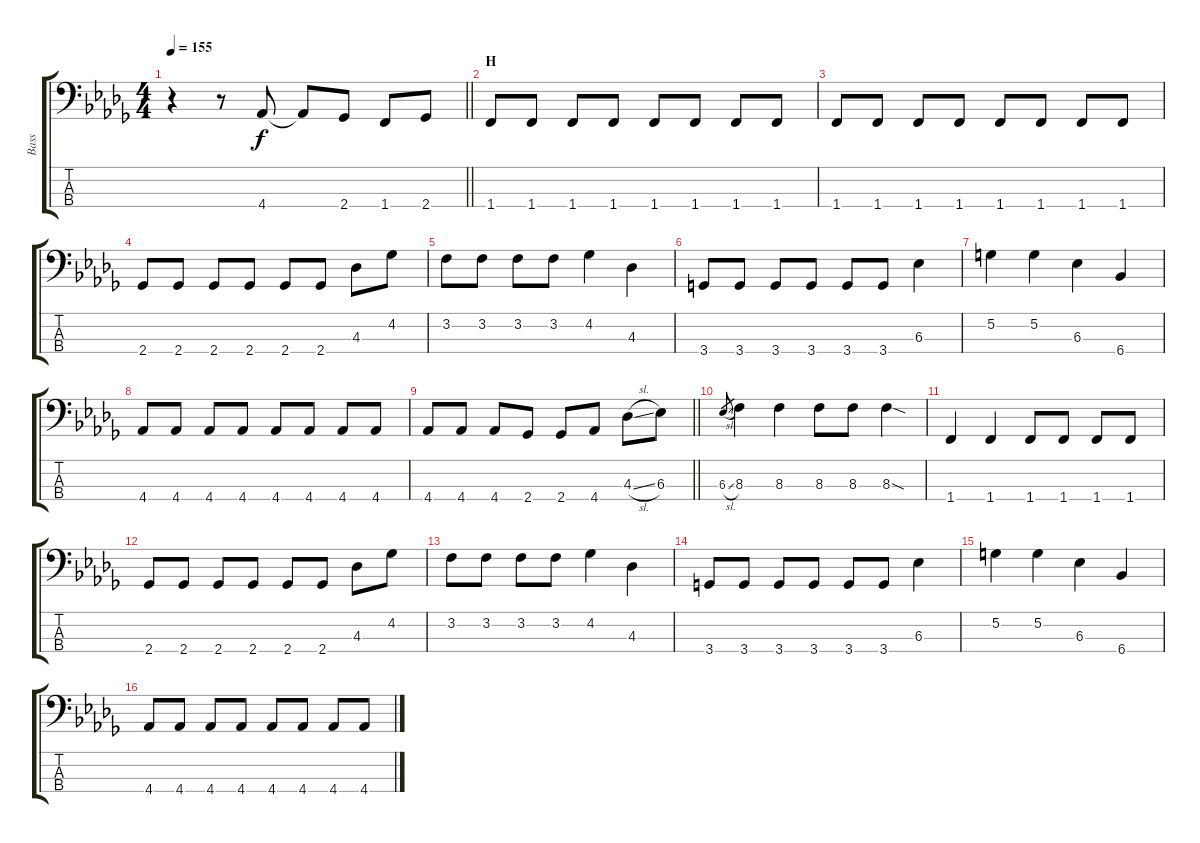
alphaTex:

\track ("Bass" "Bass") {instrument electricbasspick}
\staff {score tabs}
\tuning (G2 D2 A1 E1) {hide}
\ts (4 4)
\tempo 155
\clef f4
\barLineRight lightlight
\ks db
r.4{dy f} r.8 4.4.8 4.4{t}.8 2.4.8 1.4.8 2.4.8 |
\section ("" "H")
1.4.8 1.4.8 1.4.8 1.4.8 1.4.8 1.4.8 1.4.8 1.4.8 |
1.4.8 1.4.8 1.4.8 1.4.8 1.4.8 1.4.8 1.4.8 1.4.8 |
2.4.8 2.4.8 2.4.8 2.4.8 2.4.8 2.4.8 4.3.8 4.2.8 |
3.2.8 3.2.8 3.2.8 3.2.8 4.2.4 4.3.4 |
3.4.8 3.4.8 3.4.8 3.4.8 3.4.8 3.4.8 6.3.4 |
5.2.4 5.2.4 6.3.4 6.4.4 |
4.4.8 4.4.8 4.4.8 4.4.8 4.4.8 4.4.8 4.4.8 4.4.8 |
\barLineRight lightlight
4.4.8 4.4.8 4.4.8 2.4.8 2.4.8 4.4.8 4.3{sl}.8 6.3.8 |
6.3{sl}.8{gr} 8.3.4 8.3.4 8.3.8 8.3.8 8.3{sod}.4 |
1.4.4 1.4.4 1.4.8 1.4.8 1.4.8 1.4.8 |
2.4.8 2.4.8 2.4.8 2.4.8 2.4.8 2.4.8 4.3.8 4.2.8 |
3.2.8 3.2.8 3.2.8 3.2.8 4.2.4 4.3.4 |
3.4.8 3.4.8 3.4.8 3.4.8 3.4.8 3.4.8 6.3.4 |
5.2.4 5.2.4 6.3.4 6.4.4 |
4.4.8 4.4.8 4.4.8 4.4.8 4.4.8 4.4.8 4.4.8 4.4.8
